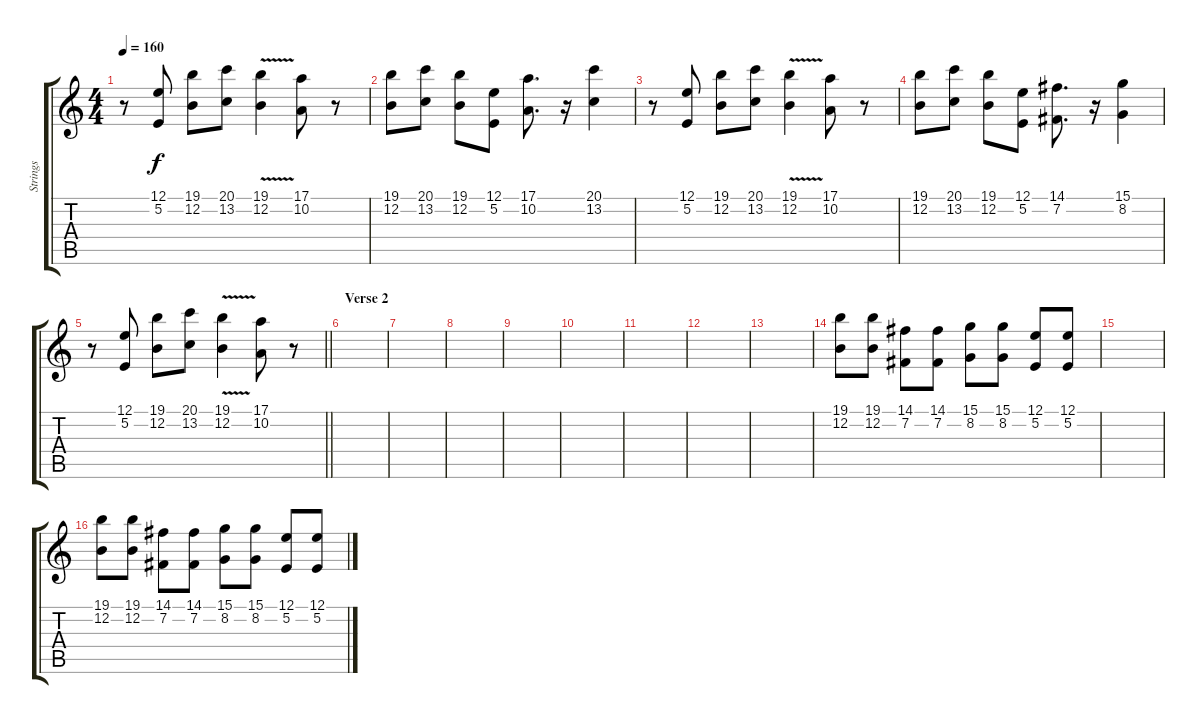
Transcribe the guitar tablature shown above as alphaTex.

\track ("Strings" "Strings") {instrument stringensemble1}
\staff {score tabs}
\tuning (E4 B3 G3 D3 A2 E2) {hide}
\ts (4 4)
\tempo 160
\clef g2
\ks c
r.8{dy f} (12.1 5.2).8 (19.1 12.2).8 (20.1 13.2).8 (19.1{v} 12.2).4 (17.1 10.2).8 r.8 |
(19.1 12.2).8 (20.1 13.2).8 (19.1 12.2).8 (12.1 5.2).8 (17.1 10.2).8{d} r.16 (20.1 13.2).4 |
r.8 (12.1 5.2).8 (19.1 12.2).8 (20.1 13.2).8 (19.1{v} 12.2).4 (17.1 10.2).8 r.8 |
(19.1 12.2).8 (20.1 13.2).8 (19.1 12.2).8 (12.1 5.2).8 (14.1 7.2).8{d} r.16 (15.1 8.2).4 |
\barLineRight lightlight
r.8 (12.1 5.2).8 (19.1 12.2).8 (20.1 13.2).8 (19.1{v} 12.2).4 (17.1 10.2).8 r.8 |
\section ("" "Verse 2")
|
|
|
|
|
|
|
|
(19.1 12.2).8 (19.1 12.2).8 (14.1 7.2).8 (14.1 7.2).8 (15.1 8.2).8 (15.1 8.2).8 (12.1 5.2).8 (12.1 5.2).8 |
|
(19.1 12.2).8 (19.1 12.2).8 (14.1 7.2).8 (14.1 7.2).8 (15.1 8.2).8 (15.1 8.2).8 (12.1 5.2).8 (12.1 5.2).8
